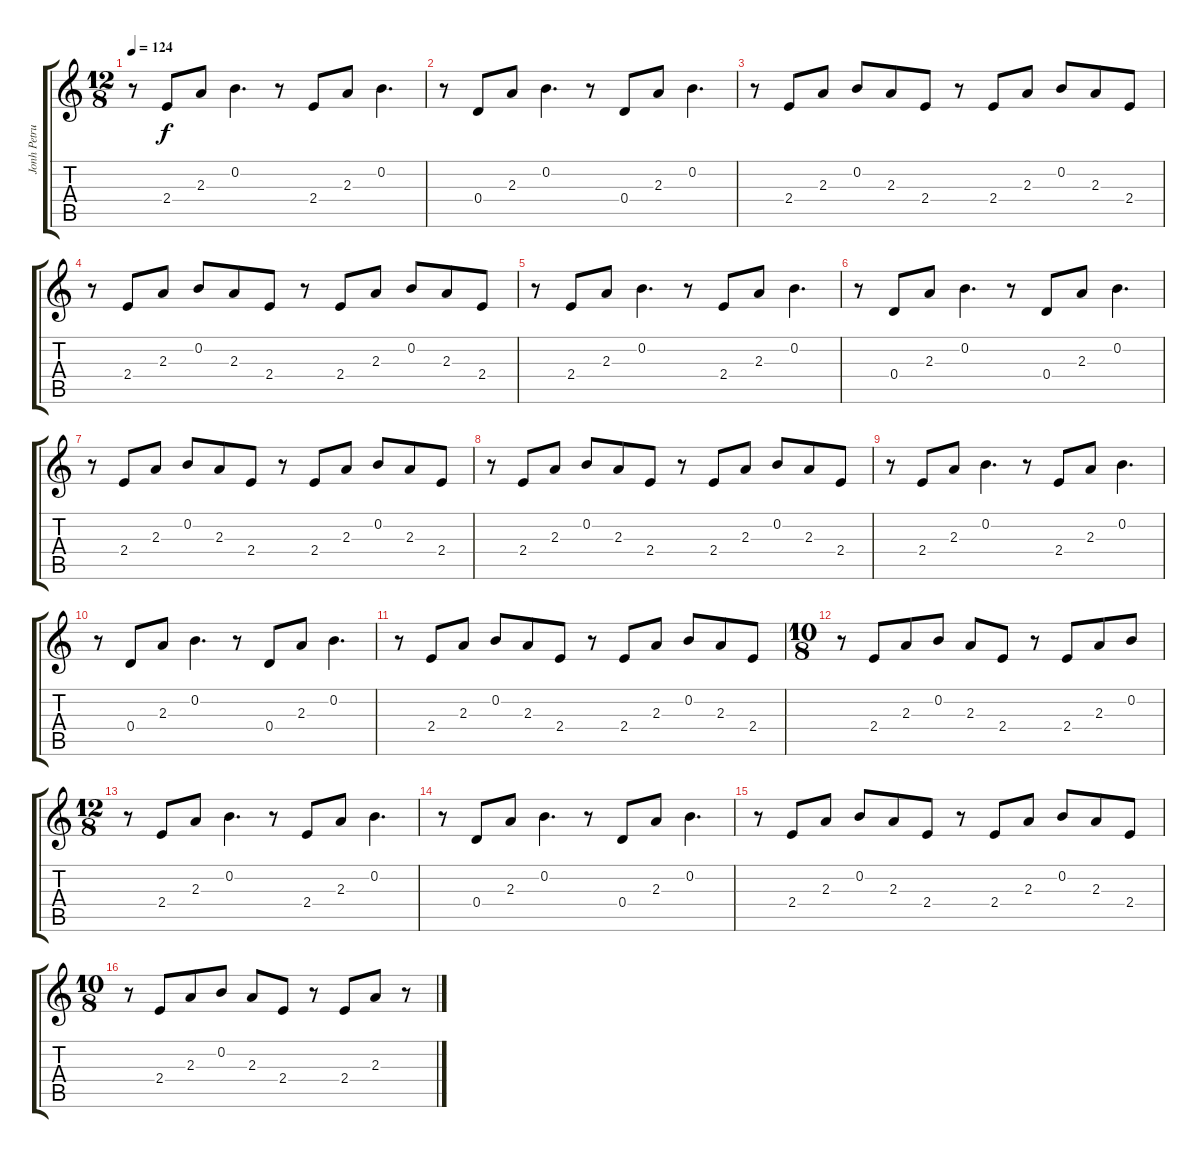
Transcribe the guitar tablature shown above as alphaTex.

\track ("Jonh Petrucci - Guitar 2" "Jonh Petru") {instrument acousticguitarsteel}
\staff {score tabs}
\tuning (E4 B3 G3 D3 A2 E2) {hide}
\ts (12 8)
\tempo 124
\clef g2
\ks c
r.8{dy f} 2.4.8 2.3.8 0.2.4{d} r.8 2.4.8 2.3.8 0.2.4{d} |
r.8 0.4.8 2.3.8 0.2.4{d} r.8 0.4.8 2.3.8 0.2.4{d} |
r.8 2.4.8 2.3.8 0.2.8 2.3.8 2.4.8 r.8 2.4.8 2.3.8 0.2.8 2.3.8 2.4.8 |
r.8 2.4.8 2.3.8 0.2.8 2.3.8 2.4.8 r.8 2.4.8 2.3.8 0.2.8 2.3.8 2.4.8 |
r.8 2.4.8 2.3.8 0.2.4{d} r.8 2.4.8 2.3.8 0.2.4{d} |
r.8 0.4.8 2.3.8 0.2.4{d} r.8 0.4.8 2.3.8 0.2.4{d} |
r.8 2.4.8 2.3.8 0.2.8 2.3.8 2.4.8 r.8 2.4.8 2.3.8 0.2.8 2.3.8 2.4.8 |
r.8 2.4.8 2.3.8 0.2.8 2.3.8 2.4.8 r.8 2.4.8 2.3.8 0.2.8 2.3.8 2.4.8 |
r.8 2.4.8 2.3.8 0.2.4{d} r.8 2.4.8 2.3.8 0.2.4{d} |
r.8 0.4.8 2.3.8 0.2.4{d} r.8 0.4.8 2.3.8 0.2.4{d} |
r.8 2.4.8 2.3.8 0.2.8 2.3.8 2.4.8 r.8 2.4.8 2.3.8 0.2.8 2.3.8 2.4.8 |
\ts (10 8)
r.8 2.4.8 2.3.8 0.2.8 2.3.8 2.4.8 r.8 2.4.8 2.3.8 0.2.8 |
\ts (12 8)
r.8 2.4.8 2.3.8 0.2.4{d} r.8 2.4.8 2.3.8 0.2.4{d} |
r.8 0.4.8 2.3.8 0.2.4{d} r.8 0.4.8 2.3.8 0.2.4{d} |
r.8 2.4.8 2.3.8 0.2.8 2.3.8 2.4.8 r.8 2.4.8 2.3.8 0.2.8 2.3.8 2.4.8 |
\ts (10 8)
r.8 2.4.8 2.3.8 0.2.8 2.3.8 2.4.8 r.8 2.4.8 2.3.8 r.8
